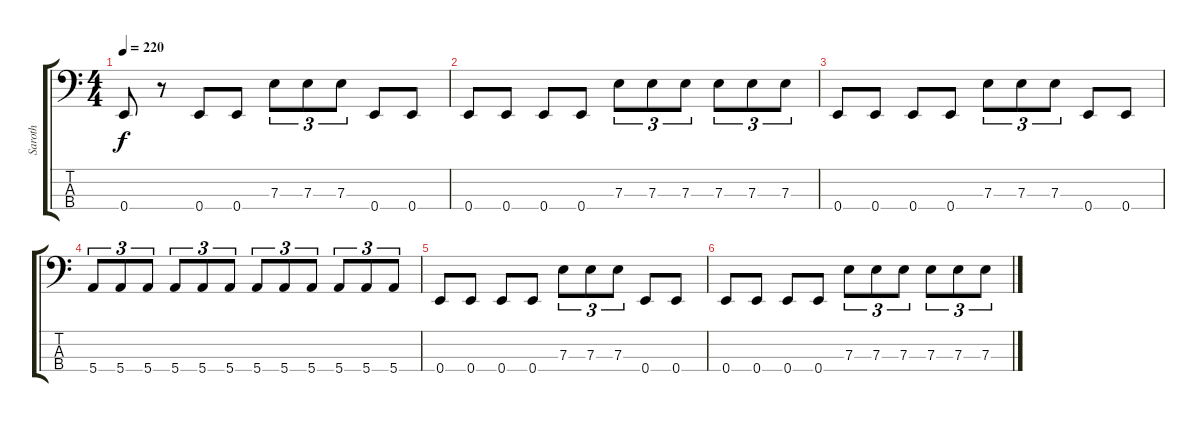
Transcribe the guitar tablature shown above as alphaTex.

\track ("Saroth" "Saroth") {instrument electricbassfinger}
\staff {score tabs}
\tuning (G2 D2 A1 E1) {hide}
\ts (4 4)
\tempo 220
\clef f4
\ks c
0.4.8{dy f} r.8 0.4.8 0.4.8 7.3.8{tu (3 2)} 7.3.8{tu (3 2)} 7.3.8{tu (3 2)} 0.4.8 0.4.8 |
0.4.8 0.4.8 0.4.8 0.4.8 7.3.8{tu (3 2)} 7.3.8{tu (3 2)} 7.3.8{tu (3 2)} 7.3.8{tu (3 2)} 7.3.8{tu (3 2)} 7.3.8{tu (3 2)} |
0.4.8 0.4.8 0.4.8 0.4.8 7.3.8{tu (3 2)} 7.3.8{tu (3 2)} 7.3.8{tu (3 2)} 0.4.8 0.4.8 |
5.4.8{tu (3 2)} 5.4.8{tu (3 2)} 5.4.8{tu (3 2)} 5.4.8{tu (3 2)} 5.4.8{tu (3 2)} 5.4.8{tu (3 2)} 5.4.8{tu (3 2)} 5.4.8{tu (3 2)} 5.4.8{tu (3 2)} 5.4.8{tu (3 2)} 5.4.8{tu (3 2)} 5.4.8{tu (3 2)} |
0.4.8 0.4.8 0.4.8 0.4.8 7.3.8{tu (3 2)} 7.3.8{tu (3 2)} 7.3.8{tu (3 2)} 0.4.8 0.4.8 |
0.4.8 0.4.8 0.4.8 0.4.8 7.3.8{tu (3 2)} 7.3.8{tu (3 2)} 7.3.8{tu (3 2)} 7.3.8{tu (3 2)} 7.3.8{tu (3 2)} 7.3.8{tu (3 2)}
